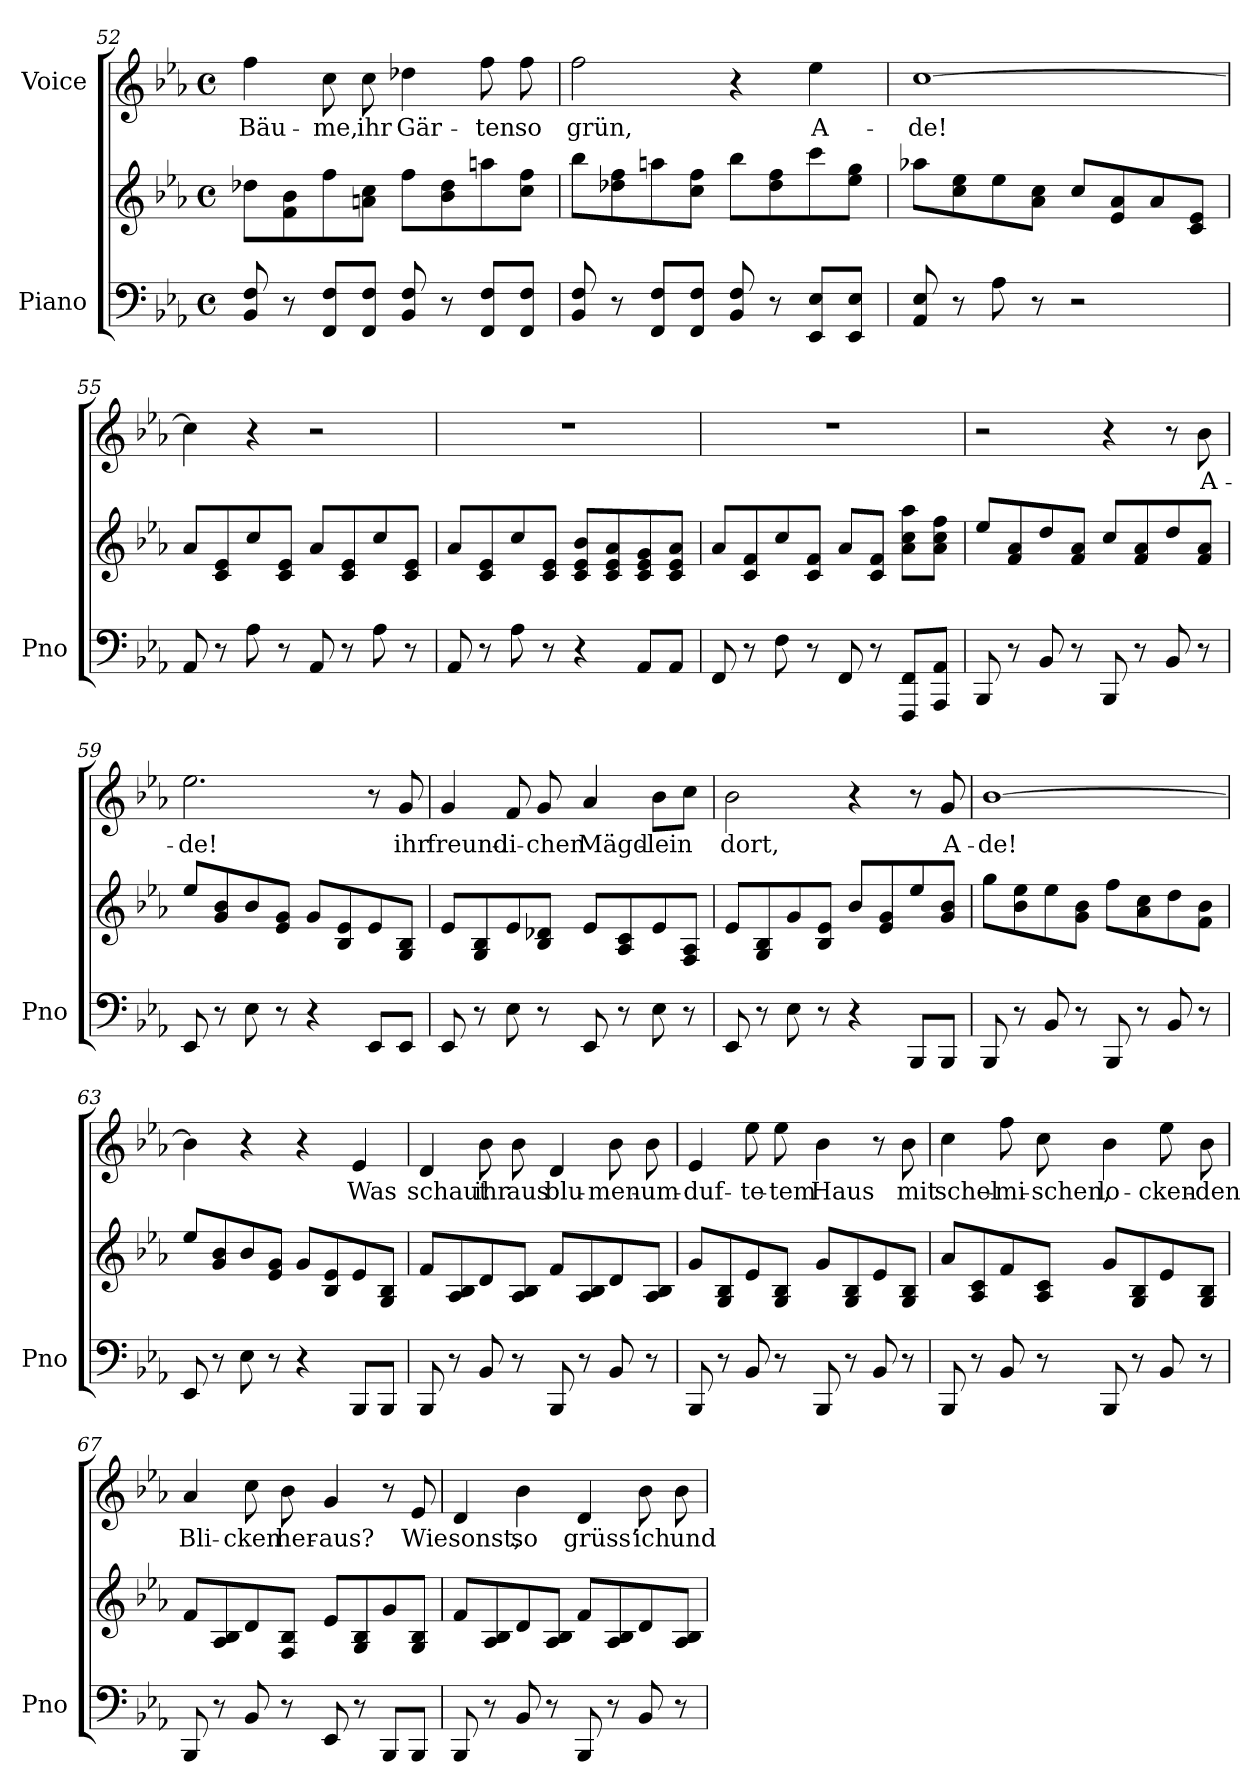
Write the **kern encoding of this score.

**kern	**kern	**kern	**text
*part2	*part2	*part1	*part1
*staff3	*staff2	*staff1	*staff1
*I"Piano	*	*I"Voice	*
*I'Pno	*	*	*
!!LO:LB:g=z
*clefF4	*clefG2	*clefG2	*
*k[b-e-a-]	*k[b-e-a-]	*k[b-e-a-]	*
*M4/4	*M4/4	*M4/4	*
*met(c)	*met(c)	*met(c)	*
=52	=52	=52	=52
!	!	!	!LO:LY:b
8BB-/ 8F/	8dd-X\L	4ff\	Bäu-
8r	8f\ 8b-\	.	.
!	!	!	!LO:LY:b
8FF/ 8F/L	8ff\	8cc\	-me,
!	!	!	!LO:LY:b
8FF/ 8F/J	8an\ 8cc\J	8cc\	ihr
!	!	!	!LO:LY:b
8BB-/ 8F/	8ff\L	4dd-X\	Gär-
8r	8b-\ 8dd-\	.	.
!	!	!	!LO:LY:b
8FF/ 8F/L	8aan\	8ff\	-ten
!	!	!	!LO:LY:b
8FF/ 8F/J	8cc\ 8ff\J	8ff\	so
=53	=53	=53	=53
!	!	!	!LO:LY:b
8BB-/ 8F/	8bb-\L	2ff\	grün,
8r	8dd-X\ 8ff\	.	.
8FF/ 8F/L	8aan\	.	.
8FF/ 8F/J	8cc\ 8ff\J	.	.
8BB-/ 8F/	8bb-\L	4r	.
8r	8dd-\ 8ff\	.	.
!	!	!	!LO:LY:b
8EE-/ 8E-/L	8ccc\	4ee-\	A-
8EE-/ 8E-/J	8ee-\ 8gg\J	.	.
=54	=54	=54	=54
!	!	!	!LO:LY:b
8AA-/ 8E-/	8aa-X\L	[1cc	-de!
8r	8cc\ 8ee-\	.	.
8A-\	8ee-\	.	.
8r	8a-\ 8cc\J	.	.
2r	8cc/L	.	.
.	8e-/ 8a-/	.	.
.	8a-/	.	.
.	8c/ 8e-/J	.	.
=55	=55	=55	=55
8AA-/	8a-/L	4cc\]	.
8r	8c/ 8e-/	.	.
8A-\	8cc/	4r	.
8r	8c/ 8e-/J	.	.
8AA-/	8a-/L	2r	.
8r	8c/ 8e-/	.	.
8A-\	8cc/	.	.
8r	8c/ 8e-/J	.	.
!!LO:LB:g=z
=56	=56	=56	=56
8AA-/	8a-/L	1r	.
8r	8c/ 8e-/	.	.
8A-\	8cc/	.	.
8r	8c/ 8e-/J	.	.
4r	8c/ 8e-/ 8b-/L	.	.
.	8c/ 8e-/ 8a-/	.	.
8AA-/L	8c/ 8e-/ 8g/	.	.
8AA-/J	8c/ 8e-/ 8a-/J	.	.
!!LO:LB:g=z
=57	=57	=57	=57
8FF/	8a-/L	1r	.
8r	8c/ 8f/	.	.
8F\	8cc/	.	.
8r	8c/ 8f/J	.	.
8FF/	8a-/L	.	.
8r	8c/ 8f/J	.	.
8FFF/ 8FF/L	8a-\ 8cc\ 8aa-\L	.	.
8AAA-/ 8AA-/J	8a-\ 8cc\ 8ff\J	.	.
=58	=58	=58	=58
8BBB-/	8ee-/L	2r	.
8r	8f/ 8a-/	.	.
8BB-/	8dd/	.	.
8r	8f/ 8a-/J	.	.
8BBB-/	8cc/L	4r	.
8r	8f/ 8a-/	.	.
8BB-/	8dd/	8r	.
!	!	!	!LO:LY:b
8r	8f/ 8a-/J	8b-\	A-
=59	=59	=59	=59
!	!	!	!LO:LY:b
8EE-/	8ee-/L	2.ee-\	-de!
8r	8g/ 8b-/	.	.
8E-\	8b-/	.	.
8r	8e-/ 8g/J	.	.
4r	8g/L	.	.
.	8B-/ 8e-/	.	.
8EE-/L	8e-/	8r	.
!	!	!	!LO:LY:b
8EE-/J	8G/ 8B-/J	8g/	ihr
=60	=60	=60	=60
!	!	!	!LO:LY:b
8EE-/	8e-/L	4g/	freund-
8r	8G/ 8B-/	.	.
!	!	!	!LO:LY:b
8E-\	8e-/	8f/	-li-
!	!	!	!LO:LY:b
8r	8B-/ 8d-X/J	8g/	-chen
!	!	!	!LO:LY:b
8EE-/	8e-/L	4a-/	Mägd-
8r	8A-/ 8c/	.	.
!	!	!	!LO:LY:b
8E-\	8e-/	8b-\L	-lein
8r	8F/ 8A-/J	8cc\J	.
!!LO:LB:g=z
=61	=61	=61	=61
!	!	!	!LO:LY:b
8EE-/	8e-/L	2b-\	dort,
8r	8G/ 8B-/	.	.
8E-\	8g/	.	.
8r	8B-/ 8e-/J	.	.
4r	8b-/L	4r	.
.	8e-/ 8g/	.	.
8BBB-/L	8ee-/	8r	.
!	!	!	!LO:LY:b
8BBB-/J	8g/ 8b-/J	8g/	A-
=62	=62	=62	=62
!	!	!	!LO:LY:b
8BBB-/	8gg\L	[1b-	-de!
8r	8b-\ 8ee-\	.	.
8BB-/	8ee-\	.	.
8r	8g\ 8b-\J	.	.
8BBB-/	8ff\L	.	.
8r	8a-\ 8cc\	.	.
8BB-/	8dd\	.	.
8r	8f\ 8b-\J	.	.
!!LO:PB:g=z
=63	=63	=63	=63
8EE-/	8ee-/L	4b-\]	.
8r	8g/ 8b-/	.	.
8E-\	8b-/	4r	.
8r	8e-/ 8g/J	.	.
4r	8g/L	4r	.
.	8B-/ 8e-/	.	.
!	!	!	!LO:LY:b
8BBB-/L	8e-/	4e-/	Was
8BBB-/J	8G/ 8B-/J	.	.
=64	=64	=64	=64
!	!	!	!LO:LY:b
8BBB-/	8f/L	4d/	schaut
8r	8A-/ 8B-/	.	.
!	!	!	!LO:LY:b
8BB-/	8d/	8b-\	ihr
!	!	!	!LO:LY:b
8r	8A-/ 8B-/J	8b-\	aus
!	!	!	!LO:LY:b
8BBB-/	8f/L	4d/	blu-
8r	8A-/ 8B-/	.	.
!	!	!	!LO:LY:b
8BB-/	8d/	8b-\	-men-
!	!	!	!LO:LY:b
8r	8A-/ 8B-/J	8b-\	-um-
=65	=65	=65	=65
!	!	!	!LO:LY:b
8BBB-/	8g/L	4e-/	-duf-
8r	8G/ 8B-/	.	.
!	!	!	!LO:LY:b
8BB-/	8e-/	8ee-\	-te-
!	!	!	!LO:LY:b
8r	8G/ 8B-/J	8ee-\	-tem
!	!	!	!LO:LY:b
8BBB-/	8g/L	4b-\	Haus
8r	8G/ 8B-/	.	.
8BB-/	8e-/	8r	.
!	!	!	!LO:LY:b
8r	8G/ 8B-/J	8b-\	mit
=66	=66	=66	=66
!	!	!	!LO:LY:b
8BBB-/	8a-/L	4cc\	schel-
8r	8A-/ 8c/	.	.
!	!	!	!LO:LY:b
8BB-/	8f/	8ff\	-mi-
!	!	!	!LO:LY:b
8r	8A-/ 8c/J	8cc\	-schen,
!	!	!	!LO:LY:b
8BBB-/	8g/L	4b-\	lo-
8r	8G/ 8B-/	.	.
!	!	!	!LO:LY:b
8BB-/	8e-/	8ee-\	-cken-
!	!	!	!LO:LY:b
8r	8G/ 8B-/J	8b-\	-den
!!LO:PB:g=z
=67	=67	=67	=67
!	!	!	!LO:LY:b
8BBB-/	8f/L	4a-/	Bli-
8r	8A-/ 8B-/	.	.
!	!	!	!LO:LY:b
8BB-/	8d/	8cc\	-cken
!	!	!	!LO:LY:b
8r	8F/ 8B-/J	8b-\	her-
!	!	!	!LO:LY:b
8EE-/	8e-/L	4g/	-aus?
8r	8G/ 8B-/	.	.
8BBB-/L	8g/	8r	.
!	!	!	!LO:LY:b
8BBB-/J	8G/ 8B-/J	8e-/	Wie
=68	=68	=68	=68
!	!	!	!LO:LY:b
8BBB-/	8f/L	4d/	sonst,
8r	8A-/ 8B-/	.	.
!	!	!	!LO:LY:b
8BB-/	8d/	4b-\	so
8r	8A-/ 8B-/J	.	.
!	!	!	!LO:LY:b
8BBB-/	8f/L	4d/	grüss’
8r	8A-/ 8B-/	.	.
!	!	!	!LO:LY:b
8BB-/	8d/	8b-\	ich
!	!	!	!LO:LY:b
8r	8A-/ 8B-/J	8b-\	und
=	=	=	=
*-	*-	*-	*-
